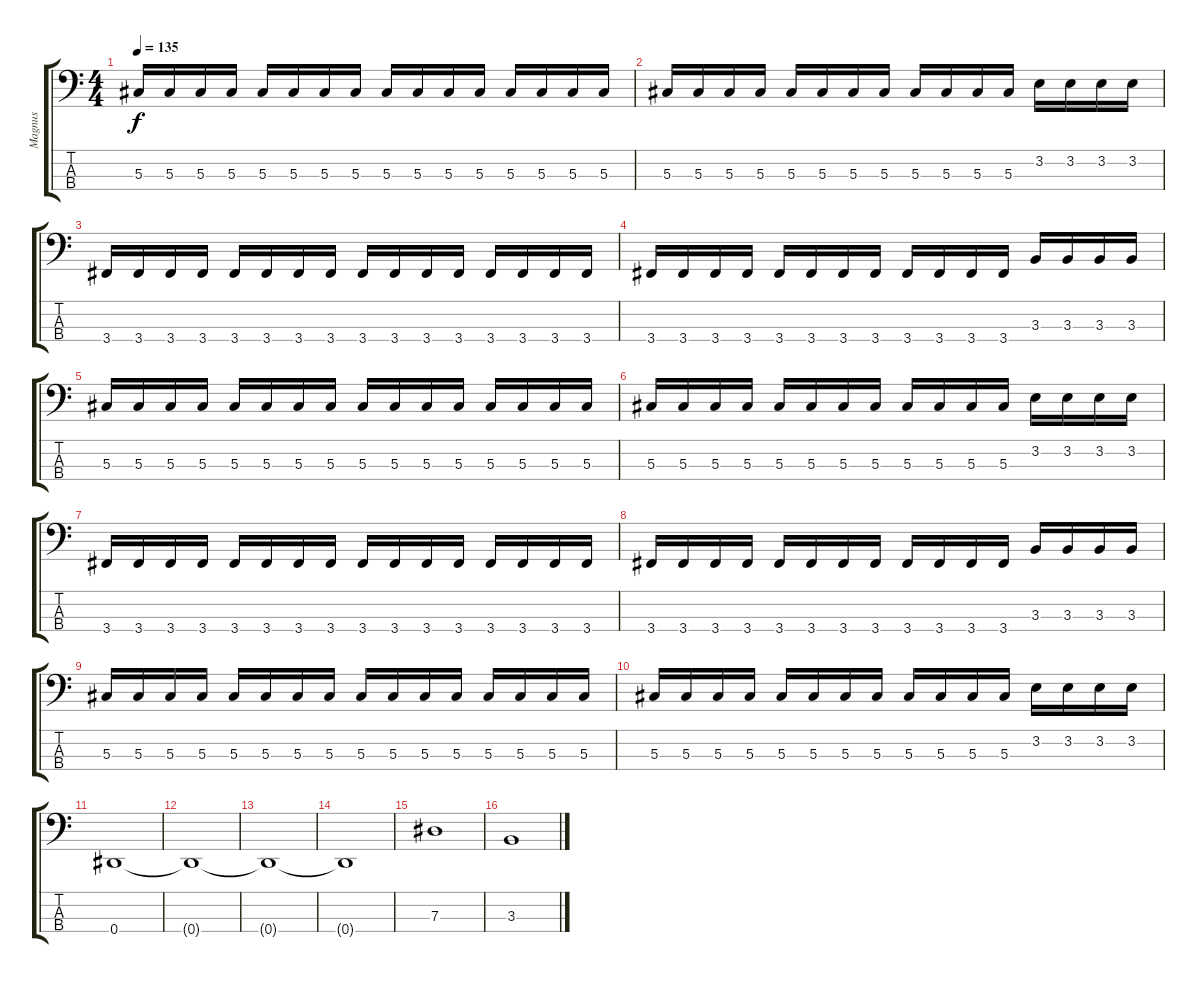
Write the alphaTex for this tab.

\track ("Magnus" "Magnus") {instrument electricbasspick}
\staff {score tabs}
\tuning (Gb2 Db2 Ab1 Eb1) {hide}
\ts (4 4)
\tempo 135
\clef f4
\ks c
5.3.16{dy f} 5.3.16 5.3.16 5.3.16 5.3.16 5.3.16 5.3.16 5.3.16 5.3.16 5.3.16 5.3.16 5.3.16 5.3.16 5.3.16 5.3.16 5.3.16 |
5.3.16 5.3.16 5.3.16 5.3.16 5.3.16 5.3.16 5.3.16 5.3.16 5.3.16 5.3.16 5.3.16 5.3.16 3.2.16 3.2.16 3.2.16 3.2.16 |
3.4.16 3.4.16 3.4.16 3.4.16 3.4.16 3.4.16 3.4.16 3.4.16 3.4.16 3.4.16 3.4.16 3.4.16 3.4.16 3.4.16 3.4.16 3.4.16 |
3.4.16 3.4.16 3.4.16 3.4.16 3.4.16 3.4.16 3.4.16 3.4.16 3.4.16 3.4.16 3.4.16 3.4.16 3.3.16 3.3.16 3.3.16 3.3.16 |
5.3.16 5.3.16 5.3.16 5.3.16 5.3.16 5.3.16 5.3.16 5.3.16 5.3.16 5.3.16 5.3.16 5.3.16 5.3.16 5.3.16 5.3.16 5.3.16 |
5.3.16 5.3.16 5.3.16 5.3.16 5.3.16 5.3.16 5.3.16 5.3.16 5.3.16 5.3.16 5.3.16 5.3.16 3.2.16 3.2.16 3.2.16 3.2.16 |
3.4.16 3.4.16 3.4.16 3.4.16 3.4.16 3.4.16 3.4.16 3.4.16 3.4.16 3.4.16 3.4.16 3.4.16 3.4.16 3.4.16 3.4.16 3.4.16 |
3.4.16 3.4.16 3.4.16 3.4.16 3.4.16 3.4.16 3.4.16 3.4.16 3.4.16 3.4.16 3.4.16 3.4.16 3.3.16 3.3.16 3.3.16 3.3.16 |
5.3.16 5.3.16 5.3.16 5.3.16 5.3.16 5.3.16 5.3.16 5.3.16 5.3.16 5.3.16 5.3.16 5.3.16 5.3.16 5.3.16 5.3.16 5.3.16 |
5.3.16 5.3.16 5.3.16 5.3.16 5.3.16 5.3.16 5.3.16 5.3.16 5.3.16 5.3.16 5.3.16 5.3.16 3.2.16 3.2.16 3.2.16 3.2.16 |
0.4.1 |
0.4{t}.1 |
0.4{t}.1 |
0.4{t}.1 |
7.3.1 |
3.3.1
